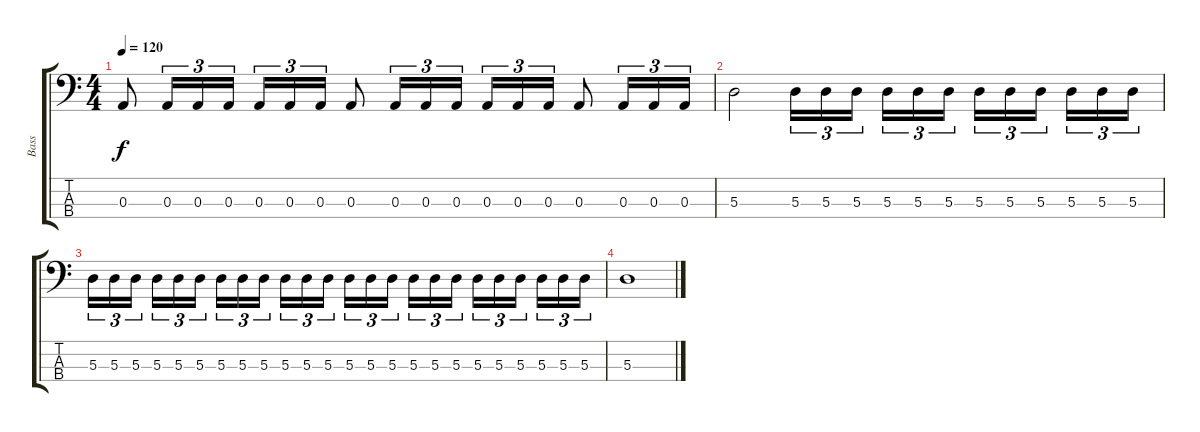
\track ("Bass" "Bass") {instrument electricbasspick}
\staff {score tabs}
\tuning (G2 D2 A1 E1) {hide}
\ts (4 4)
\tempo 120
\clef f4
\ks c
0.3.8{dy f} 0.3.16{tu (3 2)} 0.3.16{tu (3 2)} 0.3.16{tu (3 2)} 0.3.16{tu (3 2)} 0.3.16{tu (3 2)} 0.3.16{tu (3 2)} 0.3.8 0.3.16{tu (3 2)} 0.3.16{tu (3 2)} 0.3.16{tu (3 2)} 0.3.16{tu (3 2)} 0.3.16{tu (3 2)} 0.3.16{tu (3 2)} 0.3.8 0.3.16{tu (3 2)} 0.3.16{tu (3 2)} 0.3.16{tu (3 2)} |
5.3.2 5.3.16{tu (3 2)} 5.3.16{tu (3 2)} 5.3.16{tu (3 2)} 5.3.16{tu (3 2)} 5.3.16{tu (3 2)} 5.3.16{tu (3 2)} 5.3.16{tu (3 2)} 5.3.16{tu (3 2)} 5.3.16{tu (3 2)} 5.3.16{tu (3 2)} 5.3.16{tu (3 2)} 5.3.16{tu (3 2)} |
5.3.16{tu (3 2)} 5.3.16{tu (3 2)} 5.3.16{tu (3 2)} 5.3.16{tu (3 2)} 5.3.16{tu (3 2)} 5.3.16{tu (3 2)} 5.3.16{tu (3 2)} 5.3.16{tu (3 2)} 5.3.16{tu (3 2)} 5.3.16{tu (3 2)} 5.3.16{tu (3 2)} 5.3.16{tu (3 2)} 5.3.16{tu (3 2)} 5.3.16{tu (3 2)} 5.3.16{tu (3 2)} 5.3.16{tu (3 2)} 5.3.16{tu (3 2)} 5.3.16{tu (3 2)} 5.3.16{tu (3 2)} 5.3.16{tu (3 2)} 5.3.16{tu (3 2)} 5.3.16{tu (3 2)} 5.3.16{tu (3 2)} 5.3.16{tu (3 2)} |
5.3.1
